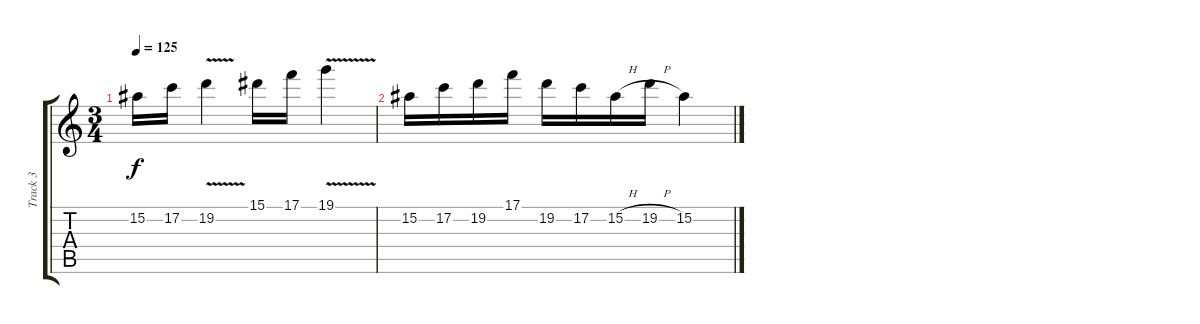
\track ("Track 3" "Track 3") {instrument distortionguitar}
\staff {score tabs}
\tuning (C4 G3 Eb3 Bb2 F2 C2) {hide}
\ts (3 4)
\tempo 125
\clef g2
\ks c
15.2.16{dy f} 17.2.16 19.2{v}.4 15.1.16 17.1.16 19.1{v}.4 |
15.2.16 17.2.16 19.2.16 17.1.16 19.2.16 17.2.16 15.2{h}.16 19.2{h}.16 15.2.4
